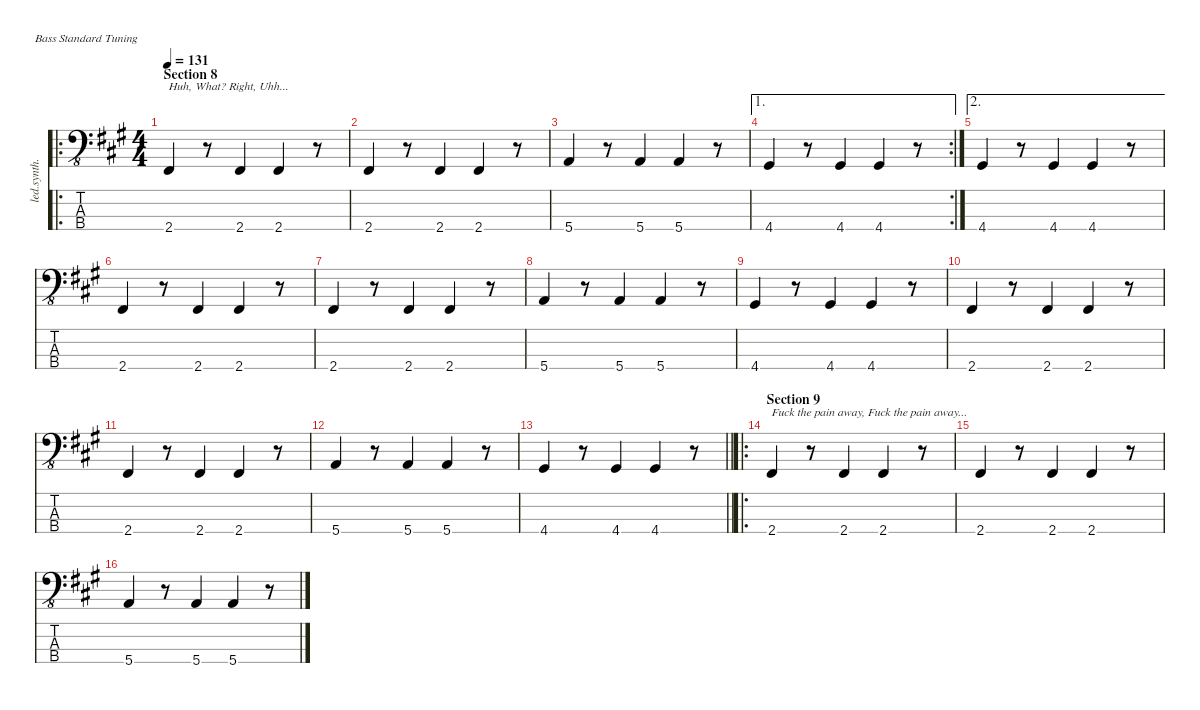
\defaultSystemsLayout 4
\hideDynamics
\bracketExtendMode nobrackets
\otherSystemsTrackNameOrientation horizontal
\track ("Synth Bassline" "led.synth.") {defaultSystemsLayout 8 instrument lead2sawtooth}
\staff {score tabs}
\tuning (G2 D2 A1 E1)
\ro
\ts (4 4)
\section ("" "Section 8")
\tempo 131
\clef f4
\ottava 8vb
\ks f#minor
2.4{acc #}.4{txt "Huh, What? Right, Uhh..." dy f beam Up} r.8{beam Up} 2.4{acc #}.4{beam Up} 2.4{acc #}.4{beam Up} r.8{beam Up} |
2.4{acc #}.4{beam Up} r.8{beam Up} 2.4{acc #}.4{beam Up} 2.4{acc #}.4{beam Up} r.8{beam Up} |
5.4{acc forcenatural}.4{beam Up} r.8{beam Up} 5.4{acc forcenatural}.4{beam Up} 5.4{acc forcenatural}.4{beam Up} r.8{beam Up} |
\ae 1
\rc 2
4.4{acc #}.4{beam Up} r.8{beam Up} 4.4{acc #}.4{beam Up} 4.4{acc #}.4{beam Up} r.8{beam Up} |
\ae 2
4.4{acc #}.4{beam Up} r.8{beam Up} 4.4{acc #}.4{beam Up} 4.4{acc #}.4{beam Up} r.8{beam Up} |
2.4{acc #}.4{beam Up} r.8{beam Up} 2.4{acc #}.4{beam Up} 2.4{acc #}.4{beam Up} r.8{beam Up} |
2.4{acc #}.4{beam Up} r.8{beam Up} 2.4{acc #}.4{beam Up} 2.4{acc #}.4{beam Up} r.8{beam Up} |
5.4{acc forcenatural}.4{beam Up} r.8{beam Up} 5.4{acc forcenatural}.4{beam Up} 5.4{acc forcenatural}.4{beam Up} r.8{beam Up} |
4.4{acc #}.4{beam Up} r.8{beam Up} 4.4{acc #}.4{beam Up} 4.4{acc #}.4{beam Up} r.8{beam Up} |
2.4{acc #}.4{beam Up} r.8{beam Up} 2.4{acc #}.4{beam Up} 2.4{acc #}.4{beam Up} r.8{beam Up} |
2.4{acc #}.4{beam Up} r.8{beam Up} 2.4{acc #}.4{beam Up} 2.4{acc #}.4{beam Up} r.8{beam Up} |
5.4{acc forcenatural}.4{beam Up} r.8{beam Up} 5.4{acc forcenatural}.4{beam Up} 5.4{acc forcenatural}.4{beam Up} r.8{beam Up} |
\barLineRight lightlight
4.4{acc #}.4{beam Up} r.8{beam Up} 4.4{acc #}.4{beam Up} 4.4{acc #}.4{beam Up} r.8{beam Up} |
\ro
\section ("" "Section 9")
2.4{acc #}.4{txt "Fuck the pain away, Fuck the pain away..." beam Up} r.8{beam Up} 2.4{acc #}.4{beam Up} 2.4{acc #}.4{beam Up} r.8{beam Up} |
2.4{acc #}.4{beam Up} r.8{beam Up} 2.4{acc #}.4{beam Up} 2.4{acc #}.4{beam Up} r.8{beam Up} |
5.4{acc forcenatural}.4{beam Up} r.8{beam Up} 5.4{acc forcenatural}.4{beam Up} 5.4{acc forcenatural}.4{beam Up} r.8{beam Up}
